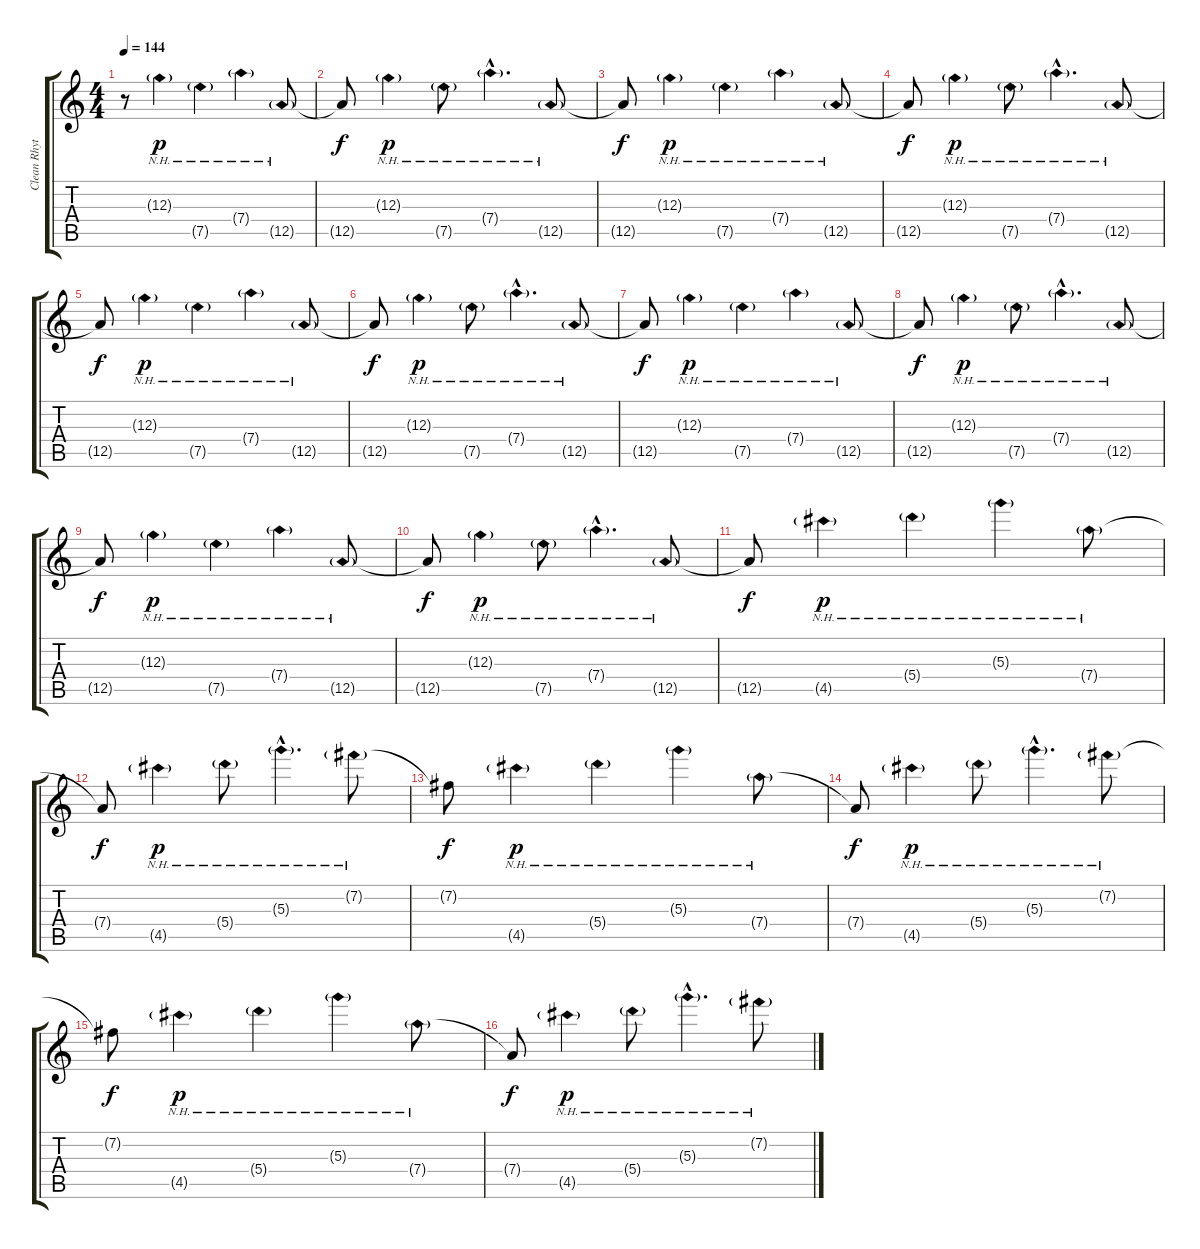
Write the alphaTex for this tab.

\track ("Clean Rhythm Echo" "Clean Rhyt") {instrument acousticguitarsteel}
\staff {score tabs}
\tuning (E4 B3 G3 D3 A2 E2) {hide}
\ts (4 4)
\tempo 144
\clef g2
\ks c
r.8{dy p instrument acousticguitarsteel} 12.3{nh g}.4 7.5{nh g}.4 7.4{nh g}.4 12.5{nh g}.8 |
12.5{t}.8{dy f} 12.3{nh g}.4{dy p} 7.5{nh g}.8 7.4{nh g hac}.4{d} 12.5{nh g}.8 |
12.5{t}.8{dy f} 12.3{nh g}.4{dy p} 7.5{nh g}.4 7.4{nh g}.4 12.5{nh g}.8 |
12.5{t}.8{dy f} 12.3{nh g}.4{dy p} 7.5{nh g}.8 7.4{nh g hac}.4{d} 12.5{nh g}.8 |
12.5{t}.8{dy f} 12.3{nh g}.4{dy p} 7.5{nh g}.4 7.4{nh g}.4 12.5{nh g}.8 |
12.5{t}.8{dy f} 12.3{nh g}.4{dy p} 7.5{nh g}.8 7.4{nh g hac}.4{d} 12.5{nh g}.8 |
12.5{t}.8{dy f} 12.3{nh g}.4{dy p} 7.5{nh g}.4 7.4{nh g}.4 12.5{nh g}.8 |
12.5{t}.8{dy f} 12.3{nh g}.4{dy p} 7.5{nh g}.8 7.4{nh g hac}.4{d} 12.5{nh g}.8 |
12.5{t}.8{dy f} 12.3{nh g}.4{dy p} 7.5{nh g}.4 7.4{nh g}.4 12.5{nh g}.8 |
12.5{t}.8{dy f} 12.3{nh g}.4{dy p} 7.5{nh g}.8 7.4{nh g hac}.4{d} 12.5{nh g}.8 |
12.5{t}.8{dy f} 4.5{nh g}.4{dy p} 5.4{nh g}.4 5.3{nh g}.4 7.4{nh g}.8 |
7.4{t}.8{dy f} 4.5{nh g}.4{dy p} 5.4{nh g}.8 5.3{nh g hac}.4{d} 7.2{nh g}.8 |
7.2{t}.8{dy f} 4.5{nh g}.4{dy p} 5.4{nh g}.4 5.3{nh g}.4 7.4{nh g}.8 |
7.4{t}.8{dy f} 4.5{nh g}.4{dy p} 5.4{nh g}.8 5.3{nh g hac}.4{d} 7.2{nh g}.8 |
7.2{t}.8{dy f} 4.5{nh g}.4{dy p} 5.4{nh g}.4 5.3{nh g}.4 7.4{nh g}.8 |
7.4{t}.8{dy f} 4.5{nh g}.4{dy p} 5.4{nh g}.8 5.3{nh g hac}.4{d} 7.2{nh g}.8
